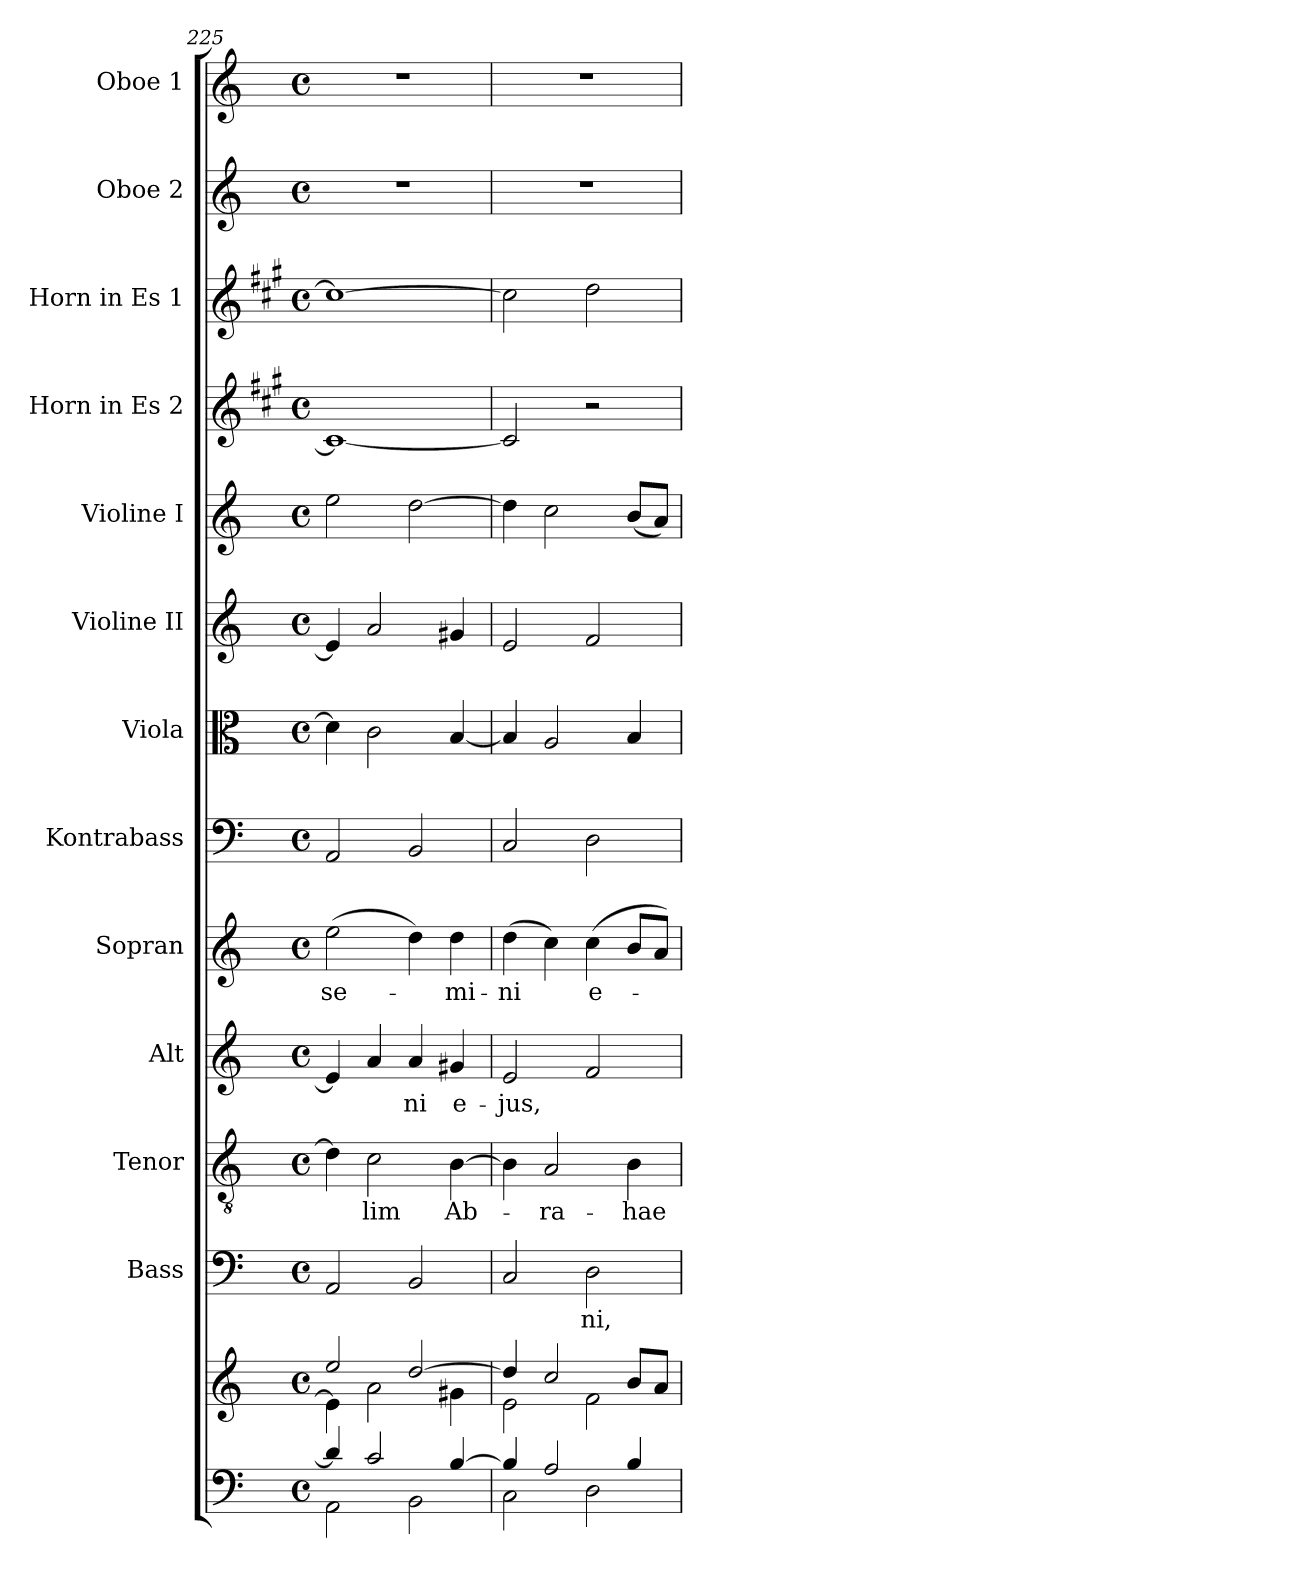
**kern	**kern	**kern	**text	**kern	**text	**kern	**text	**kern	**text	**kern	**kern	**kern	**kern	**kern	**kern	**kern	**kern
*part13	*part13	*part12	*part12	*part11	*part11	*part10	*part10	*part9	*part9	*part8	*part7	*part6	*part5	*part4	*part3	*part2	*part1
*staff14	*staff13	*staff12	*staff12	*staff11	*staff11	*staff10	*staff10	*staff9	*staff9	*staff8	*staff7	*staff6	*staff5	*staff4	*staff3	*staff2	*staff1
*	*	*I"Bass	*	*I"Tenor	*	*I"Alt	*	*I"Sopran	*	*I"Kontrabass	*I"Viola	*I"Violine II	*I"Violine I	*I"Horn in Es 2	*I"Horn in Es 1	*I"Oboe 2	*I"Oboe 1
*	*	*I'B.	*	*I'T.	*	*I'A.	*	*I'S.	*	*I'Kb.	*I'Vla.	*I'Vl. II	*I'Vl. I	*I'Hr. 2	*I'Hr. 1	*I'Ob. 2	*I'Ob. 1
*clefF4	*clefG2	*clefF4	*	*clefGv2	*	*clefG2	*	*clefG2	*	*clefF4	*clefC3	*clefG2	*clefG2	*clefG2	*clefG2	*clefG2	*clefG2
*	*	*	*	*	*	*	*	*	*	*ITrd7c12	*	*	*	*ITrd5c9	*ITrd5c9	*	*
*k[]	*k[]	*k[]	*	*k[]	*	*k[]	*	*k[]	*	*k[]	*k[]	*k[]	*k[]	*k[]	*k[]	*k[]	*k[]
*C:	*C:	*C:	*	*C:	*	*C:	*	*C:	*	*C:	*C:	*C:	*C:	*C:	*C:	*C:	*C:
*M4/4	*M4/4	*M4/4	*	*M4/4	*	*M4/4	*	*M4/4	*	*M4/4	*M4/4	*M4/4	*M4/4	*M4/4	*M4/4	*M4/4	*M4/4
*met(c)	*met(c)	*met(c)	*	*met(c)	*	*met(c)	*	*met(c)	*	*met(c)	*met(c)	*met(c)	*met(c)	*met(c)	*met(c)	*met(c)	*met(c)
=225	=225	=225	=225	=225	=225	=225	=225	=225	=225	=225	=225	=225	=225	=225	=225	=225	=225
*^	*^	*	*	*	*	*	*	*	*	*	*	*	*	*	*	*	*
!	!	!	!	!	!	!	!	!	!	!	!LO:LY:b	!	!	!	!	!	!	!	!
4d/]	2AA\	2ee/	4e\]	2AA/	.	4d\]	.	4e/]	.	(>2ee\	se-	2AAA/	4d\]	4e/]	2ee\	1E_	1e_	1r	1r
!	!	!	!	!	!	!	!LO:LY:b	!	!	!	!	!	!	!	!	!	!	!	!
2c/	.	.	2a\	.	.	2c\	-lim	4a/	.	.	.	.	2c\	2a/	.	.	.	.	.
!	!	!	!	!	!	!	!	!	!LO:LY:b	!	!	!	!	!	!	!	!	!	!
.	2BB\	[>2dd/	.	2BB/	.	.	.	4a/	-ni	4dd\)	.	2BBB/	.	.	[2dd\	.	.	.	.
!	!	!	!	!	!	!	!LO:LY:b	!	!LO:LY:b	!	!LO:LY:b	!	!	!	!	!	!	!	!
[>4B/	.	.	4g#X\	.	.	[4B\	Ab-	4g#X/	e-	4dd\	-mi-	.	[4B/	4g#X/	.	.	.	.	.
=226	=226	=226	=226	=226	=226	=226	=226	=226	=226	=226	=226	=226	=226	=226	=226	=226	=226	=226	=226
!	!	!	!	!	!	!	!	!	!LO:LY:b	!	!LO:LY:b	!	!	!	!	!	!	!	!
4B/]	2C\	4dd/]	2e\	2C/	.	4B\]	.	2e/	-jus,	(>4dd\	-ni	2CC/	4B/]	2e/	4dd\]	2E/]	2e\]	1r	1r
!	!	!	!	!	!	!	!LO:LY:b	!	!	!	!	!	!	!	!	!	!	!	!
2A/	.	2cc/	.	.	.	2A/	-ra-	.	.	4cc\)	.	.	2A/	.	2cc\	.	.	.	.
!	!	!	!	!	!LO:LY:b	!	!	!	!	!	!LO:LY:b	!	!	!	!	!	!	!	!
.	2D\	.	2f\	2D\	-ni,	.	.	2f/	.	(>4cc\	e-	2DD\	.	2f/	.	2r	2f\	.	.
!	!	!	!	!	!	!	!LO:LY:b	!	!	!	!	!	!	!	!	!	!	!	!
4B/	.	8b/L	.	.	.	4B\	-hae	.	.	8b/L	.	.	4B/	.	(<8b/L	.	.	.	.
.	.	8a/J	.	.	.	.	.	.	.	8a/J)	.	.	.	.	8a/J)	.	.	.	.
*v	*v	*	*	*	*	*	*	*	*	*	*	*	*	*	*	*	*	*	*
*	*v	*v	*	*	*	*	*	*	*	*	*	*	*	*	*	*	*	*
=	=	=	=	=	=	=	=	=	=	=	=	=	=	=	=	=	=
*-	*-	*-	*-	*-	*-	*-	*-	*-	*-	*-	*-	*-	*-	*-	*-	*-	*-
